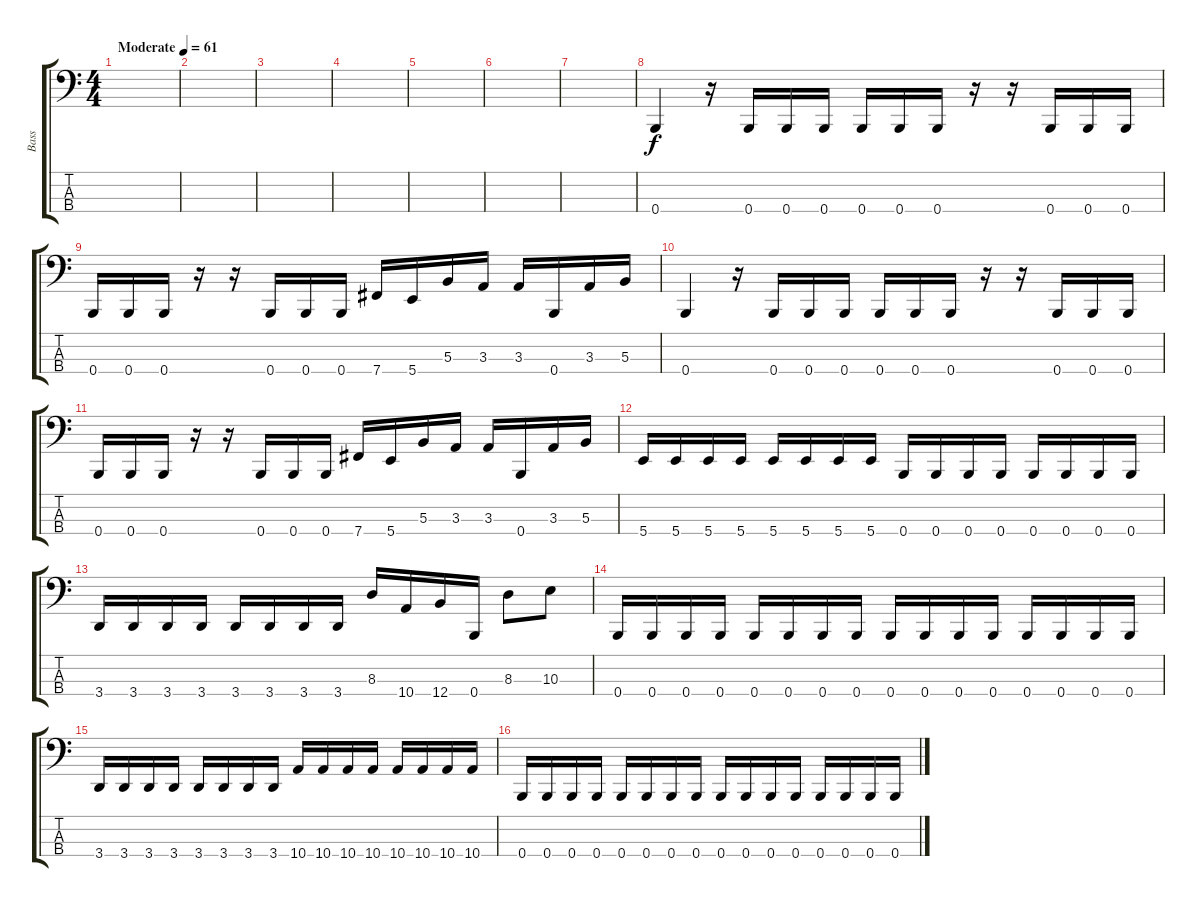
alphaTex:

\track ("Bass" "Bass") {instrument electricbassfinger}
\staff {score tabs}
\tuning (E2 B1 Gb1 B0) {hide}
\ts (4 4)
\tempo (61 "Moderate")
\clef f4
\ks c
|
|
|
|
|
|
|
0.4.4 r.16 0.4.16 0.4.16 0.4.16 0.4.16 0.4.16 0.4.16 r.16 r.16 0.4.16 0.4.16 0.4.16 |
0.4.16 0.4.16 0.4.16 r.16 r.16 0.4.16 0.4.16 0.4.16 7.4.16 5.4.16 5.3.16 3.3.16 3.3.16 0.4.16 3.3.16 5.3.16 |
0.4.4 r.16 0.4.16 0.4.16 0.4.16 0.4.16 0.4.16 0.4.16 r.16 r.16 0.4.16 0.4.16 0.4.16 |
0.4.16 0.4.16 0.4.16 r.16 r.16 0.4.16 0.4.16 0.4.16 7.4.16 5.4.16 5.3.16 3.3.16 3.3.16 0.4.16 3.3.16 5.3.16 |
5.4.16 5.4.16 5.4.16 5.4.16 5.4.16 5.4.16 5.4.16 5.4.16 0.4.16 0.4.16 0.4.16 0.4.16 0.4.16 0.4.16 0.4.16 0.4.16 |
3.4.16 3.4.16 3.4.16 3.4.16 3.4.16 3.4.16 3.4.16 3.4.16 8.3.16 10.4.16 12.4.16 0.4.16 8.3.8 10.3.8 |
0.4.16 0.4.16 0.4.16 0.4.16 0.4.16 0.4.16 0.4.16 0.4.16 0.4.16 0.4.16 0.4.16 0.4.16 0.4.16 0.4.16 0.4.16 0.4.16 |
3.4.16 3.4.16 3.4.16 3.4.16 3.4.16 3.4.16 3.4.16 3.4.16 10.4.16 10.4.16 10.4.16 10.4.16 10.4.16 10.4.16 10.4.16 10.4.16 |
0.4.16 0.4.16 0.4.16 0.4.16 0.4.16 0.4.16 0.4.16 0.4.16 0.4.16 0.4.16 0.4.16 0.4.16 0.4.16 0.4.16 0.4.16 0.4.16
